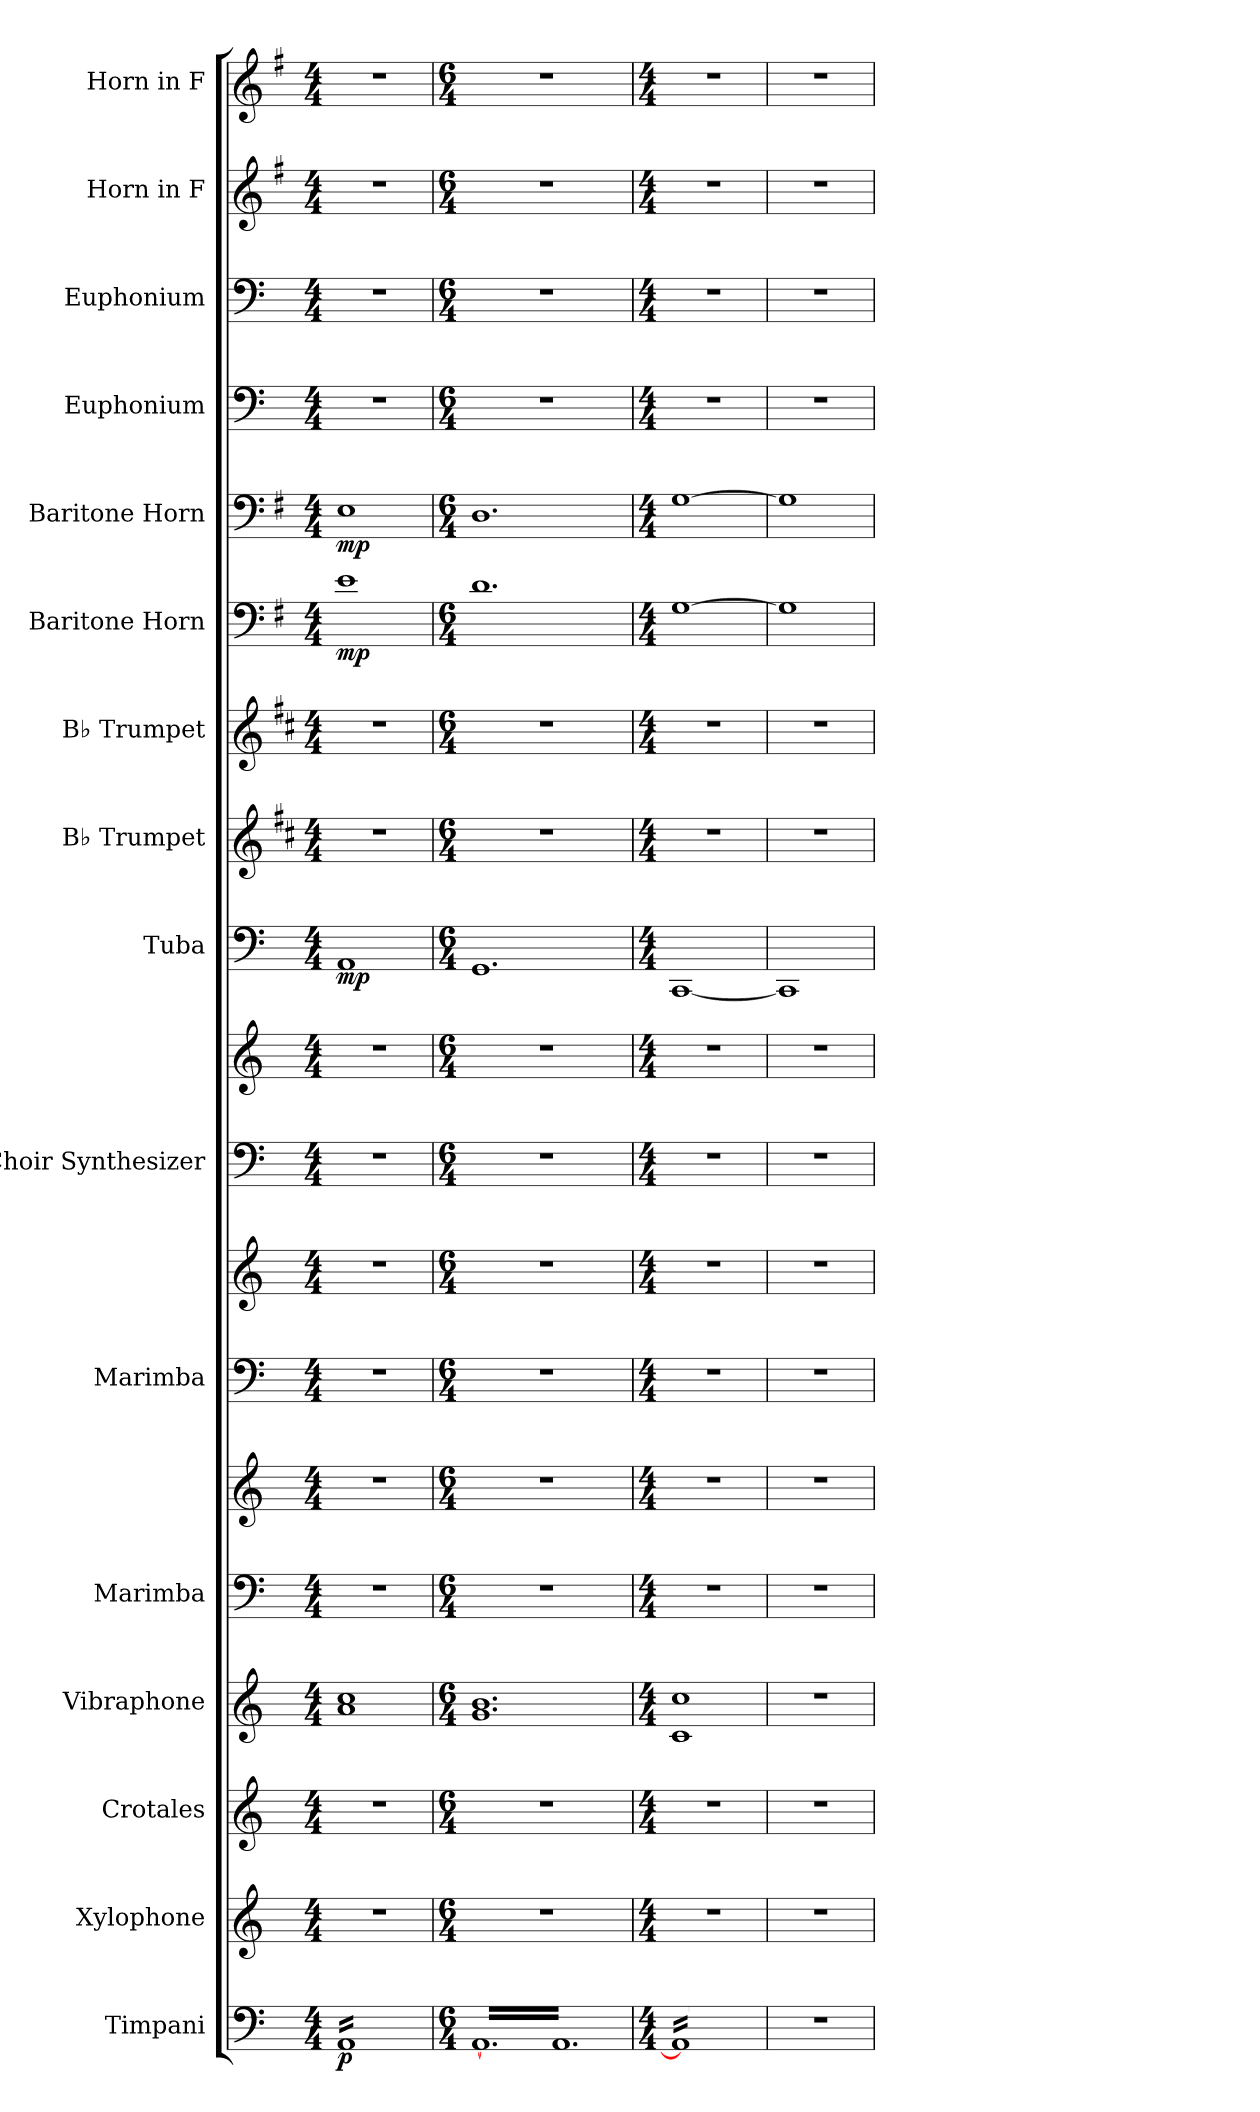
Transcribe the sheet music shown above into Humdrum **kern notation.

**kern	**dynam	**kern	**kern	**kern	**kern	**kern	**kern	**kern	**kern	**kern	**kern	**dynam	**kern	**kern	**kern	**dynam	**kern	**dynam	**kern	**kern	**kern	**kern
*part16	*part16	*part15	*part14	*part13	*part12	*part12	*part11	*part11	*part10	*part10	*part9	*part9	*part8	*part7	*part6	*part6	*part5	*part5	*part4	*part3	*part2	*part1
*staff19	*staff19	*staff18	*staff17	*staff16	*staff15	*staff14	*staff13	*staff12	*staff11	*staff10	*staff9	*staff9	*staff8	*staff7	*staff6	*staff6	*staff5	*staff5	*staff4	*staff3	*staff2	*staff1
*I"Timpani	*	*I"Xylophone	*I"Crotales	*I"Vibraphone	*I"Marimba	*	*I"Marimba	*	*I"Choir Synthesizer	*	*I"Tuba	*	*I"B♭ Trumpet	*I"B♭ Trumpet	*I"Baritone Horn	*	*I"Baritone Horn	*	*I"Euphonium	*I"Euphonium	*I"Horn in F	*I"Horn in F
*I'Timp.	*	*I'Xyl.	*I'Cro.	*I'Vib.	*I'Mrm.	*	*I'Mrm.	*	*I'Synth.	*	*I'Tba.	*	*I'B♭ Tpt.	*I'B♭ Tpt.	*I'Bar. Hn.	*	*I'Bar. Hn.	*	*I'Euph.	*I'Euph.	*	*
*clefF4	*	*clefG2	*clefG2	*clefG2	*clefF4	*clefG2	*clefF4	*clefG2	*clefF4	*clefG2	*clefF4	*	*clefG2	*clefG2	*clefF4	*	*clefF4	*	*clefF4	*clefF4	*clefG2	*clefG2
*	*	*ITrd-7c-12	*ITrd-14c-24	*	*	*	*	*	*	*	*	*	*ITrd1c2	*ITrd1c2	*ITrd4c7	*	*ITrd4c7	*	*	*	*ITrd4c7	*ITrd4c7
*k[]	*	*k[]	*k[]	*k[]	*k[]	*k[]	*k[]	*k[]	*k[]	*k[]	*k[]	*	*k[]	*k[]	*k[]	*	*k[]	*	*k[]	*k[]	*k[]	*k[]
*M4/4	*	*M4/4	*M4/4	*M4/4	*M4/4	*M4/4	*M4/4	*M4/4	*M4/4	*M4/4	*M4/4	*	*M4/4	*M4/4	*M4/4	*	*M4/4	*	*M4/4	*M4/4	*M4/4	*M4/4
*MM100	*	*MM100	*MM100	*MM100	*MM100	*MM100	*MM100	*MM100	*MM100	*MM100	*MM100	*	*MM100	*MM100	*MM100	*	*MM100	*	*MM100	*MM100	*MM100	*MM100
=1	=1	=1	=1	=1	=1	=1	=1	=1	=1	=1	=1	=1	=1	=1	=1	=1	=1	=1	=1	=1	=1	=1
!	!LO:DY:b	!	!	!	!	!	!	!	!	!	!	!LO:DY:b	!	!	!	!LO:DY:b	!	!LO:DY:b	!	!	!	!
*tremolo	*	*	*	*	*	*	*	*	*	*	*	*	*	*	*	*	*	*	*	*	*	*
16AALL	p	1r	1r	1a 1cc	1r	1r	1r	1r	1r	1r	1AA	mp	1r	1r	1A	mp	1AA	mp	1r	1r	1r	1r
16AA	.	.	.	.	.	.	.	.	.	.	.	.	.	.	.	.	.	.	.	.	.	.
16AA	.	.	.	.	.	.	.	.	.	.	.	.	.	.	.	.	.	.	.	.	.	.
16AA	.	.	.	.	.	.	.	.	.	.	.	.	.	.	.	.	.	.	.	.	.	.
16AA	.	.	.	.	.	.	.	.	.	.	.	.	.	.	.	.	.	.	.	.	.	.
16AA	.	.	.	.	.	.	.	.	.	.	.	.	.	.	.	.	.	.	.	.	.	.
16AA	.	.	.	.	.	.	.	.	.	.	.	.	.	.	.	.	.	.	.	.	.	.
16AA	.	.	.	.	.	.	.	.	.	.	.	.	.	.	.	.	.	.	.	.	.	.
16AA	.	.	.	.	.	.	.	.	.	.	.	.	.	.	.	.	.	.	.	.	.	.
16AA	.	.	.	.	.	.	.	.	.	.	.	.	.	.	.	.	.	.	.	.	.	.
16AA	.	.	.	.	.	.	.	.	.	.	.	.	.	.	.	.	.	.	.	.	.	.
16AA	.	.	.	.	.	.	.	.	.	.	.	.	.	.	.	.	.	.	.	.	.	.
16AA	.	.	.	.	.	.	.	.	.	.	.	.	.	.	.	.	.	.	.	.	.	.
16AA	.	.	.	.	.	.	.	.	.	.	.	.	.	.	.	.	.	.	.	.	.	.
16AA	.	.	.	.	.	.	.	.	.	.	.	.	.	.	.	.	.	.	.	.	.	.
16AAJJ	.	.	.	.	.	.	.	.	.	.	.	.	.	.	.	.	.	.	.	.	.	.
=2	=2	=2	=2	=2	=2	=2	=2	=2	=2	=2	=2	=2	=2	=2	=2	=2	=2	=2	=2	=2	=2	=2
*M6/4	*	*M6/4	*M6/4	*M6/4	*M6/4	*M6/4	*M6/4	*M6/4	*M6/4	*M6/4	*M6/4	*	*M6/4	*M6/4	*M6/4	*	*M6/4	*	*M6/4	*M6/4	*M6/4	*M6/4
[16AALL	.	1.r	1.r	1.g 1.b	1.r	1.r	1.r	1.r	1.r	1.r	1.GG	.	1.r	1.r	1.G	.	1.GG	.	1.r	1.r	1.r	1.r
16AA	.	.	.	.	.	.	.	.	.	.	.	.	.	.	.	.	.	.	.	.	.	.
16AA	.	.	.	.	.	.	.	.	.	.	.	.	.	.	.	.	.	.	.	.	.	.
16AA	.	.	.	.	.	.	.	.	.	.	.	.	.	.	.	.	.	.	.	.	.	.
16AA	.	.	.	.	.	.	.	.	.	.	.	.	.	.	.	.	.	.	.	.	.	.
16AA	.	.	.	.	.	.	.	.	.	.	.	.	.	.	.	.	.	.	.	.	.	.
16AA	.	.	.	.	.	.	.	.	.	.	.	.	.	.	.	.	.	.	.	.	.	.
16AA	.	.	.	.	.	.	.	.	.	.	.	.	.	.	.	.	.	.	.	.	.	.
16AA	.	.	.	.	.	.	.	.	.	.	.	.	.	.	.	.	.	.	.	.	.	.
16AA	.	.	.	.	.	.	.	.	.	.	.	.	.	.	.	.	.	.	.	.	.	.
16AA	.	.	.	.	.	.	.	.	.	.	.	.	.	.	.	.	.	.	.	.	.	.
16AA	.	.	.	.	.	.	.	.	.	.	.	.	.	.	.	.	.	.	.	.	.	.
16AA	.	.	.	.	.	.	.	.	.	.	.	.	.	.	.	.	.	.	.	.	.	.
16AA	.	.	.	.	.	.	.	.	.	.	.	.	.	.	.	.	.	.	.	.	.	.
16AA	.	.	.	.	.	.	.	.	.	.	.	.	.	.	.	.	.	.	.	.	.	.
16AA	.	.	.	.	.	.	.	.	.	.	.	.	.	.	.	.	.	.	.	.	.	.
16AA	.	.	.	.	.	.	.	.	.	.	.	.	.	.	.	.	.	.	.	.	.	.
16AA	.	.	.	.	.	.	.	.	.	.	.	.	.	.	.	.	.	.	.	.	.	.
16AA	.	.	.	.	.	.	.	.	.	.	.	.	.	.	.	.	.	.	.	.	.	.
16AA	.	.	.	.	.	.	.	.	.	.	.	.	.	.	.	.	.	.	.	.	.	.
16AA	.	.	.	.	.	.	.	.	.	.	.	.	.	.	.	.	.	.	.	.	.	.
16AA	.	.	.	.	.	.	.	.	.	.	.	.	.	.	.	.	.	.	.	.	.	.
16AA	.	.	.	.	.	.	.	.	.	.	.	.	.	.	.	.	.	.	.	.	.	.
16AAJJ	.	.	.	.	.	.	.	.	.	.	.	.	.	.	.	.	.	.	.	.	.	.
=3	=3	=3	=3	=3	=3	=3	=3	=3	=3	=3	=3	=3	=3	=3	=3	=3	=3	=3	=3	=3	=3	=3
*M4/4	*	*M4/4	*M4/4	*M4/4	*M4/4	*M4/4	*M4/4	*M4/4	*M4/4	*M4/4	*M4/4	*	*M4/4	*M4/4	*M4/4	*	*M4/4	*	*M4/4	*M4/4	*M4/4	*M4/4
16AA]LL	.	1r	1r	1c 1cc	1r	1r	1r	1r	1r	1r	[1CC	.	1r	1r	[1C	.	[1C	.	1r	1r	1r	1r
16AA	.	.	.	.	.	.	.	.	.	.	.	.	.	.	.	.	.	.	.	.	.	.
16AA	.	.	.	.	.	.	.	.	.	.	.	.	.	.	.	.	.	.	.	.	.	.
16AA	.	.	.	.	.	.	.	.	.	.	.	.	.	.	.	.	.	.	.	.	.	.
16AA	.	.	.	.	.	.	.	.	.	.	.	.	.	.	.	.	.	.	.	.	.	.
16AA	.	.	.	.	.	.	.	.	.	.	.	.	.	.	.	.	.	.	.	.	.	.
16AA	.	.	.	.	.	.	.	.	.	.	.	.	.	.	.	.	.	.	.	.	.	.
16AA	.	.	.	.	.	.	.	.	.	.	.	.	.	.	.	.	.	.	.	.	.	.
16AA	.	.	.	.	.	.	.	.	.	.	.	.	.	.	.	.	.	.	.	.	.	.
16AA	.	.	.	.	.	.	.	.	.	.	.	.	.	.	.	.	.	.	.	.	.	.
16AA	.	.	.	.	.	.	.	.	.	.	.	.	.	.	.	.	.	.	.	.	.	.
16AA	.	.	.	.	.	.	.	.	.	.	.	.	.	.	.	.	.	.	.	.	.	.
16AA	.	.	.	.	.	.	.	.	.	.	.	.	.	.	.	.	.	.	.	.	.	.
16AA	.	.	.	.	.	.	.	.	.	.	.	.	.	.	.	.	.	.	.	.	.	.
16AA	.	.	.	.	.	.	.	.	.	.	.	.	.	.	.	.	.	.	.	.	.	.
16AAJJ	.	.	.	.	.	.	.	.	.	.	.	.	.	.	.	.	.	.	.	.	.	.
*Xtremolo	*	*	*	*	*	*	*	*	*	*	*	*	*	*	*	*	*	*	*	*	*	*
=4	=4	=4	=4	=4	=4	=4	=4	=4	=4	=4	=4	=4	=4	=4	=4	=4	=4	=4	=4	=4	=4	=4
1r	.	1r	1r	1r	1r	1r	1r	1r	1r	1r	1CC]	.	1r	1r	1C]	.	1C]	.	1r	1r	1r	1r
=	=	=	=	=	=	=	=	=	=	=	=	=	=	=	=	=	=	=	=	=	=	=
*-	*-	*-	*-	*-	*-	*-	*-	*-	*-	*-	*-	*-	*-	*-	*-	*-	*-	*-	*-	*-	*-	*-
